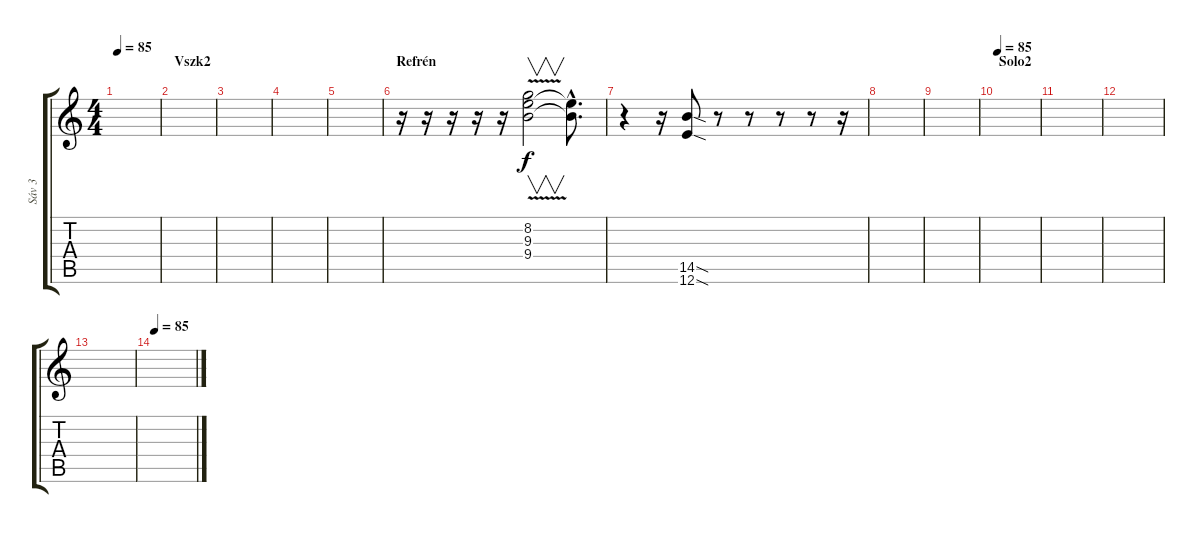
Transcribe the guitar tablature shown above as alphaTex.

\track ("Sáv 3" "Sáv 3") {instrument distortionguitar}
\staff {score tabs}
\tuning (E4 B3 G3 D3 A2 E2) {hide}
\ts (4 4)
\tempo 85
\clef g2
\ks c
|
\section ("" "Vszk2")
|
|
|
|
\section ("" "Refrén")
r.16 r.16 r.16 r.16 r.16 (8.2{v} 9.3 9.4).2{v} (9.3{hac t} 9.4{hac t}).8{d} |
r.4 r.16 (14.5{sod} 12.6{sod}).8 r.8 r.8 r.8 r.8 r.16 |
|
|
\section ("" "Solo2")
\tempo 85
|
|
|
|
\tempo 85
